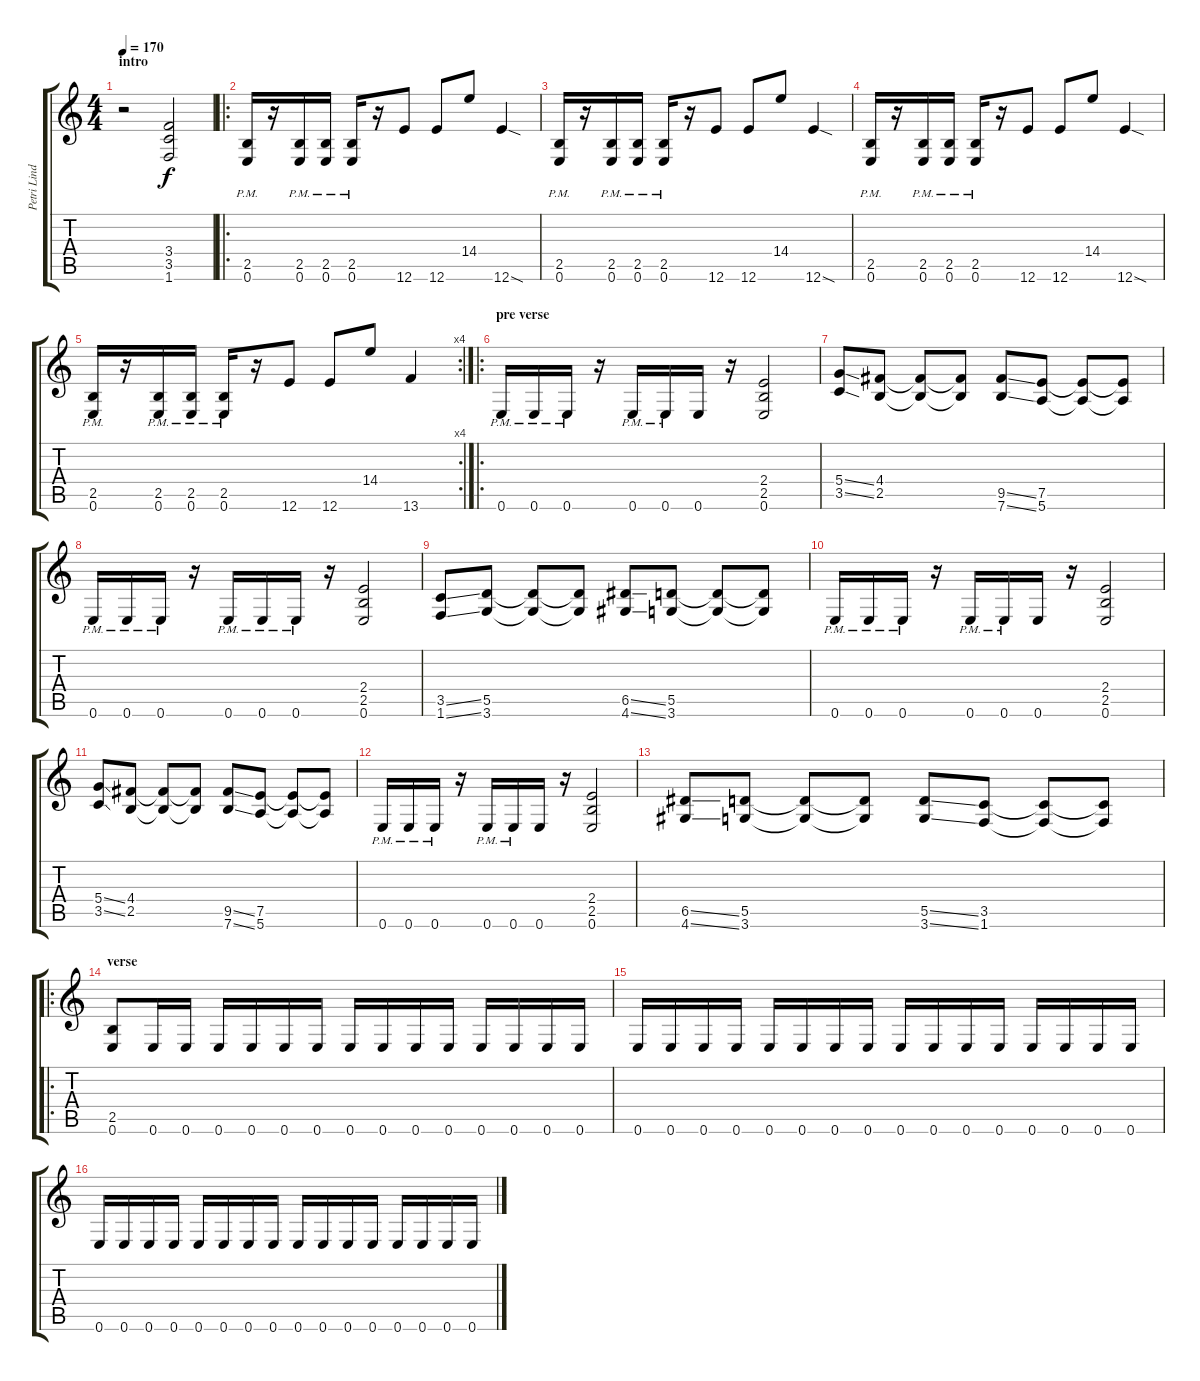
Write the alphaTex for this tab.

\track ("Petri Lindroos" "Petri Lind") {instrument distortionguitar}
\staff {score tabs}
\tuning (E4 B3 G3 D3 A2 E2) {hide}
\ts (4 4)
\section ("" "intro")
\tempo 170
\clef g2
\ks c
r.2{dy f instrument distortionguitar} (3.4 3.5 1.6).2 |
\ro
(2.5{pm} 0.6{pm}).16 r.16 (2.5{pm} 0.6{pm}).16 (2.5{pm} 0.6{pm}).16 (2.5{pm} 0.6{pm}).16 r.16 12.6.8 12.6.8 14.4.8 12.6{sod}.4 |
(2.5{pm} 0.6{pm}).16 r.16 (2.5{pm} 0.6{pm}).16 (2.5{pm} 0.6{pm}).16 (2.5{pm} 0.6{pm}).16 r.16 12.6.8 12.6.8 14.4.8 12.6{sod}.4 |
(2.5{pm} 0.6{pm}).16 r.16 (2.5{pm} 0.6{pm}).16 (2.5{pm} 0.6{pm}).16 (2.5{pm} 0.6{pm}).16 r.16 12.6.8 12.6.8 14.4.8 12.6{sod}.4 |
\rc 4
(2.5{pm} 0.6{pm}).16 r.16 (2.5{pm} 0.6{pm}).16 (2.5{pm} 0.6{pm}).16 (2.5{pm} 0.6{pm}).16 r.16 12.6.8 12.6.8 14.4.8 13.6.4 |
\ro
\section ("" "pre verse")
0.6{pm}.16 0.6{pm}.16 0.6{pm}.16 r.16 0.6{pm}.16 0.6{pm}.16 0.6.16 r.16 (2.4 2.5 0.6).2 |
(5.4{ss} 3.5{ss}).8 (4.4 2.5).8 (4.4{t} 2.5{t}).8 (4.4{t} 2.5{t}).8 (9.5{ss} 7.6{ss}).8 (7.5 5.6).8 (7.5{t} 5.6{t}).8 (7.5{t} 5.6{t}).8 |
0.6{pm}.16 0.6{pm}.16 0.6{pm}.16 r.16 0.6{pm}.16 0.6{pm}.16 0.6{pm}.16 r.16 (2.4 2.5 0.6).2 |
(3.5{ss} 1.6{ss}).8 (5.5 3.6).8 (5.5{t} 3.6{t}).8 (5.5{t} 3.6{t}).8 (6.5{ss} 4.6{ss}).8 (5.5 3.6).8 (5.5{t} 3.6{t}).8 (5.5{t} 3.6{t}).8 |
0.6{pm}.16 0.6{pm}.16 0.6{pm}.16 r.16 0.6{pm}.16 0.6{pm}.16 0.6.16 r.16 (2.4 2.5 0.6).2 |
(5.4{ss} 3.5{ss}).8 (4.4 2.5).8 (4.4{t} 2.5{t}).8 (4.4{t} 2.5{t}).8 (9.5{ss} 7.6{ss}).8 (7.5 5.6).8 (7.5{t} 5.6{t}).8 (7.5{t} 5.6{t}).8 |
0.6{pm}.16 0.6{pm}.16 0.6{pm}.16 r.16 0.6{pm}.16 0.6{pm}.16 0.6.16 r.16 (2.4 2.5 0.6).2 |
(6.5{ss} 4.6{ss}).8 (5.5 3.6).8 (5.5{t} 3.6{t}).8 (5.5{t} 3.6{t}).8 (5.5{ss} 3.6{ss}).8 (3.5 1.6).8 (3.5{t} 1.6{t}).8 (3.5{t} 1.6{t}).8 |
\ro
\section ("" "verse")
(2.5 0.6).8 0.6.16 0.6.16 0.6.16 0.6.16 0.6.16 0.6.16 0.6.16 0.6.16 0.6.16 0.6.16 0.6.16 0.6.16 0.6.16 0.6.16 |
0.6.16 0.6.16 0.6.16 0.6.16 0.6.16 0.6.16 0.6.16 0.6.16 0.6.16 0.6.16 0.6.16 0.6.16 0.6.16 0.6.16 0.6.16 0.6.16 |
0.6.16 0.6.16 0.6.16 0.6.16 0.6.16 0.6.16 0.6.16 0.6.16 0.6.16 0.6.16 0.6.16 0.6.16 0.6.16 0.6.16 0.6.16 0.6.16
